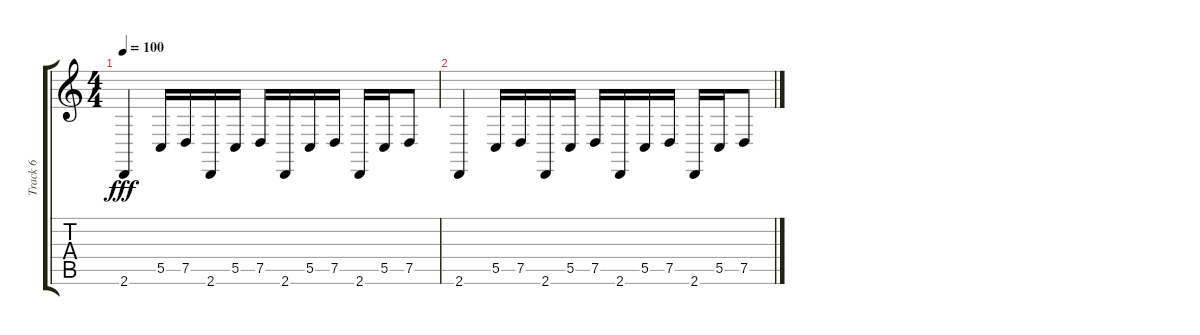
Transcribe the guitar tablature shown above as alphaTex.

\track ("Track 6" "Track 6") {instrument lead5charang}
\staff {score tabs}
\tuning (D4 A3 F3 C3 G2 C2) {hide}
\ts (4 4)
\tempo 100
\clef g2
\ks c
2.6.4{dy fff} 5.5.16 7.5.16 2.6.16 5.5.16 7.5.16 2.6.16 5.5.16 7.5.16 2.6.16 5.5.16 7.5.8 |
2.6.4 5.5.16 7.5.16 2.6.16 5.5.16 7.5.16 2.6.16 5.5.16 7.5.16 2.6.16 5.5.16 7.5.8
